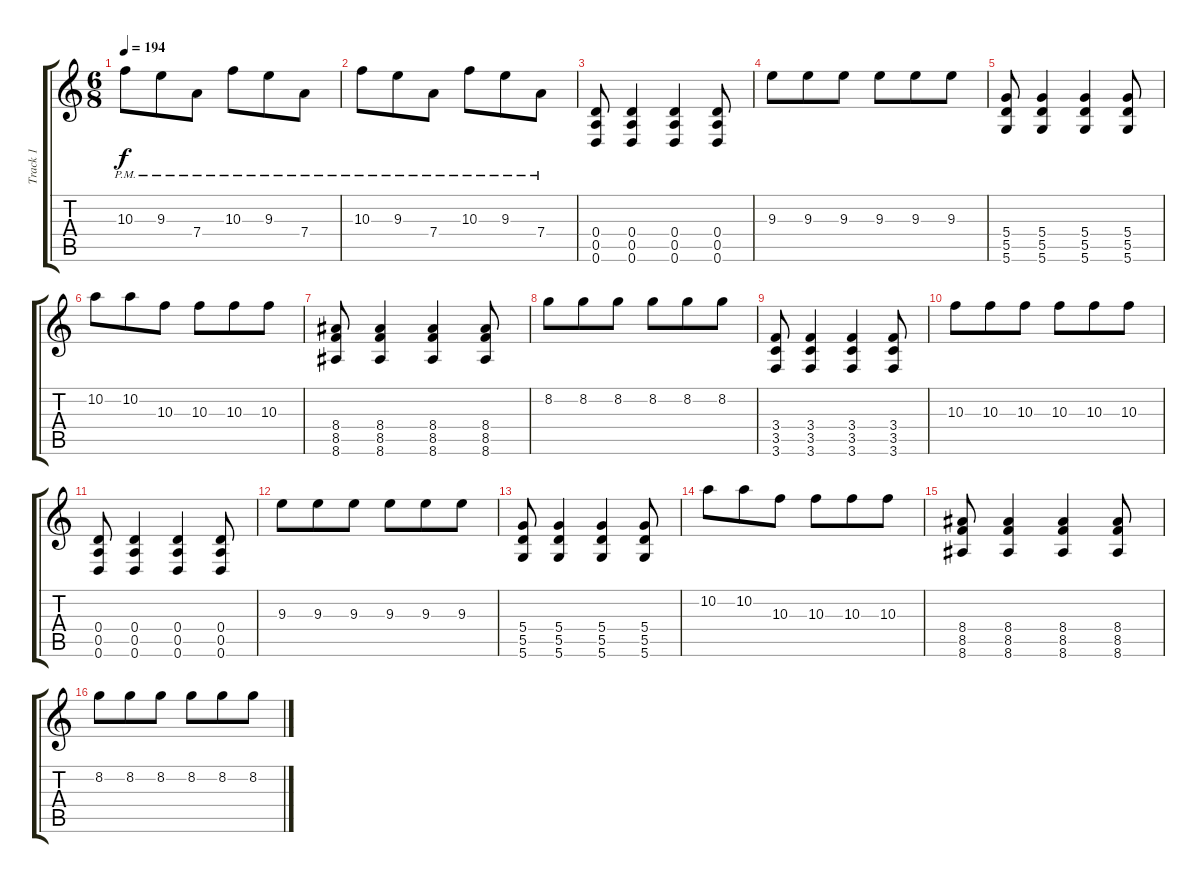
\track ("Track 1" "Track 1") {instrument distortionguitar}
\staff {score tabs}
\tuning (E4 B3 G3 D3 A2 D2) {hide}
\ts (6 8)
\tempo 194
\clef g2
\ks c
10.3{pm}.8{dy f} 9.3{pm}.8 7.4{pm}.8 10.3{pm}.8 9.3{pm}.8 7.4{pm}.8 |
10.3{pm}.8 9.3{pm}.8 7.4{pm}.8 10.3{pm}.8 9.3{pm}.8 7.4{pm}.8 |
(0.4 0.5 0.6).8 (0.4 0.5 0.6).4 (0.4 0.5 0.6).4 (0.4 0.5 0.6).8 |
9.3.8 9.3.8 9.3.8 9.3.8 9.3.8 9.3.8 |
(5.4 5.5 5.6).8 (5.4 5.5 5.6).4 (5.4 5.5 5.6).4 (5.4 5.5 5.6).8 |
10.2.8 10.2.8 10.3.8 10.3.8 10.3.8 10.3.8 |
(8.4 8.5 8.6).8 (8.4 8.5 8.6).4 (8.4 8.5 8.6).4 (8.4 8.5 8.6).8 |
8.2.8 8.2.8 8.2.8 8.2.8 8.2.8 8.2.8 |
(3.4 3.5 3.6).8 (3.4 3.5 3.6).4 (3.4 3.5 3.6).4 (3.4 3.5 3.6).8 |
10.3.8 10.3.8 10.3.8 10.3.8 10.3.8 10.3.8 |
(0.4 0.5 0.6).8 (0.4 0.5 0.6).4 (0.4 0.5 0.6).4 (0.4 0.5 0.6).8 |
9.3.8 9.3.8 9.3.8 9.3.8 9.3.8 9.3.8 |
(5.4 5.5 5.6).8 (5.4 5.5 5.6).4 (5.4 5.5 5.6).4 (5.4 5.5 5.6).8 |
10.2.8 10.2.8 10.3.8 10.3.8 10.3.8 10.3.8 |
(8.4 8.5 8.6).8 (8.4 8.5 8.6).4 (8.4 8.5 8.6).4 (8.4 8.5 8.6).8 |
8.2.8 8.2.8 8.2.8 8.2.8 8.2.8 8.2.8
